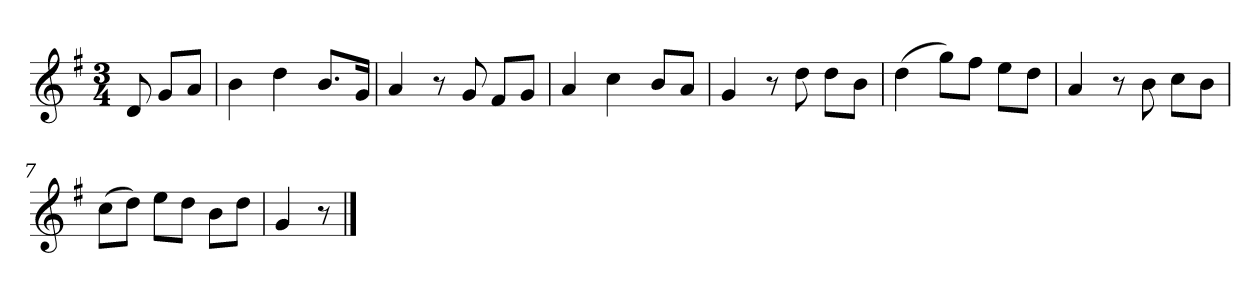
**kern
*part1
*staff1
*k[f#]
*M3/4
*MM120
=
8d
8gL
8aJ
=1
4b
4dd
8.bL
16gJk
=2
4a
8r
8g
8f#L
8gJ
=3
4a
4cc
8bL
8aJ
=4
4g
8r
8dd
8ddL
8bJ
=5
(4dd
8ggL)
8ff#J
8eeL
8ddJ
=6
4a
8r
8b
8ccL
8bJ
=7
(8ccL
8ddJ)
8eeL
8ddJ
8bL
8ddJ
=8
4g
8r
==
*-
